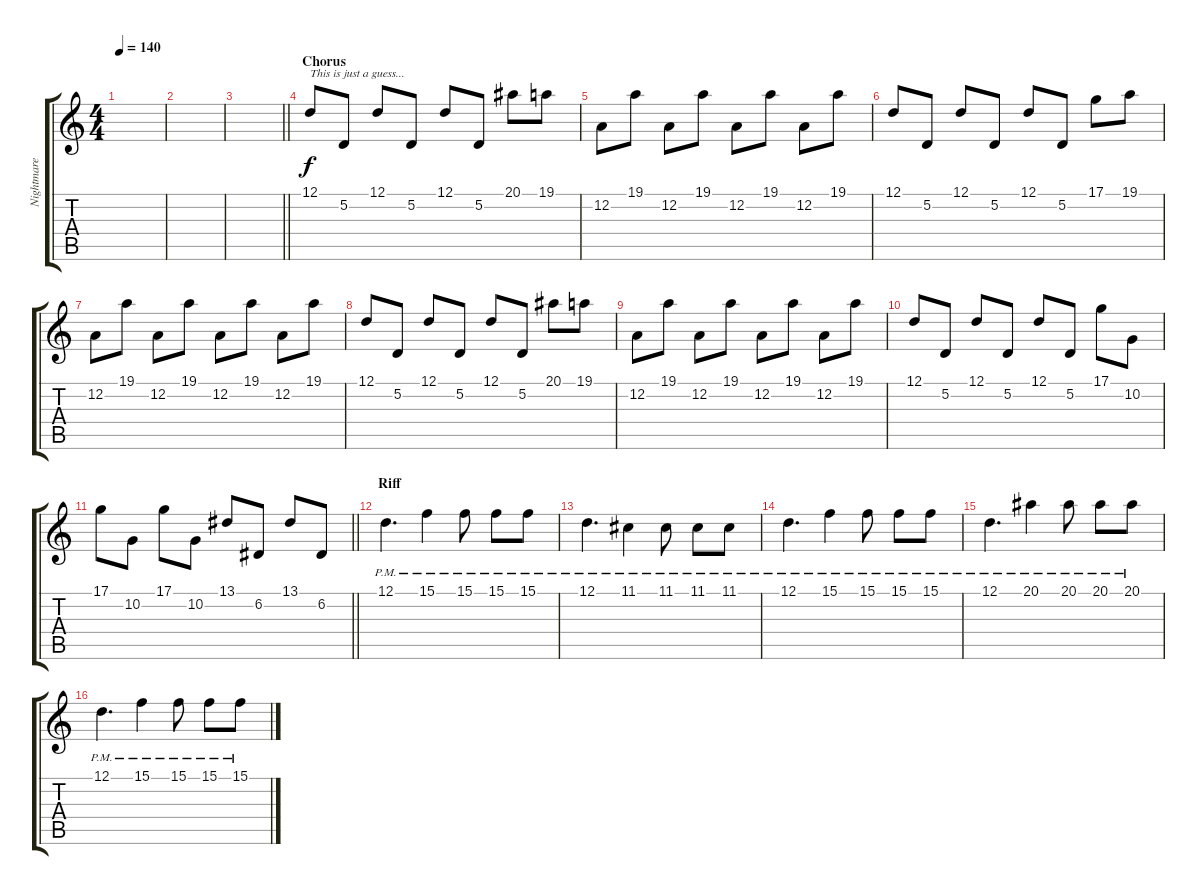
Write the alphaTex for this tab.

\track ("Nightmare Industries" "Nightmare ") {instrument fx5brightness}
\staff {score tabs}
\tuning (D4 A3 F3 C3 G2 C2) {hide}
\ts (4 4)
\tempo 140
\clef g2
\ks c
|
|
\barLineRight lightlight
|
\section ("" "Chorus")
12.1.8{txt "This is just a guess..."} 5.2.8 12.1.8 5.2.8 12.1.8 5.2.8 20.1.8 19.1.8 |
12.2.8 19.1.8 12.2.8 19.1.8 12.2.8 19.1.8 12.2.8 19.1.8 |
12.1.8 5.2.8 12.1.8 5.2.8 12.1.8 5.2.8 17.1.8 19.1.8 |
12.2.8 19.1.8 12.2.8 19.1.8 12.2.8 19.1.8 12.2.8 19.1.8 |
12.1.8 5.2.8 12.1.8 5.2.8 12.1.8 5.2.8 20.1.8 19.1.8 |
12.2.8 19.1.8 12.2.8 19.1.8 12.2.8 19.1.8 12.2.8 19.1.8 |
12.1.8 5.2.8 12.1.8 5.2.8 12.1.8 5.2.8 17.1.8 10.2.8 |
\barLineRight lightlight
17.1.8 10.2.8 17.1.8 10.2.8 13.1.8 6.2.8 13.1.8 6.2.8 |
\section ("" "Riff")
12.1{pm}.4{d} 15.1{pm}.4 15.1{pm}.8 15.1{pm}.8 15.1{pm}.8 |
12.1{pm}.4{d} 11.1{pm}.4 11.1{pm}.8 11.1{pm}.8 11.1{pm}.8 |
12.1{pm}.4{d} 15.1{pm}.4 15.1{pm}.8 15.1{pm}.8 15.1{pm}.8 |
12.1{pm}.4{d} 20.1{pm}.4 20.1{pm}.8 20.1{pm}.8 20.1{pm}.8 |
12.1{pm}.4{d} 15.1{pm}.4 15.1{pm}.8 15.1{pm}.8 15.1{pm}.8
